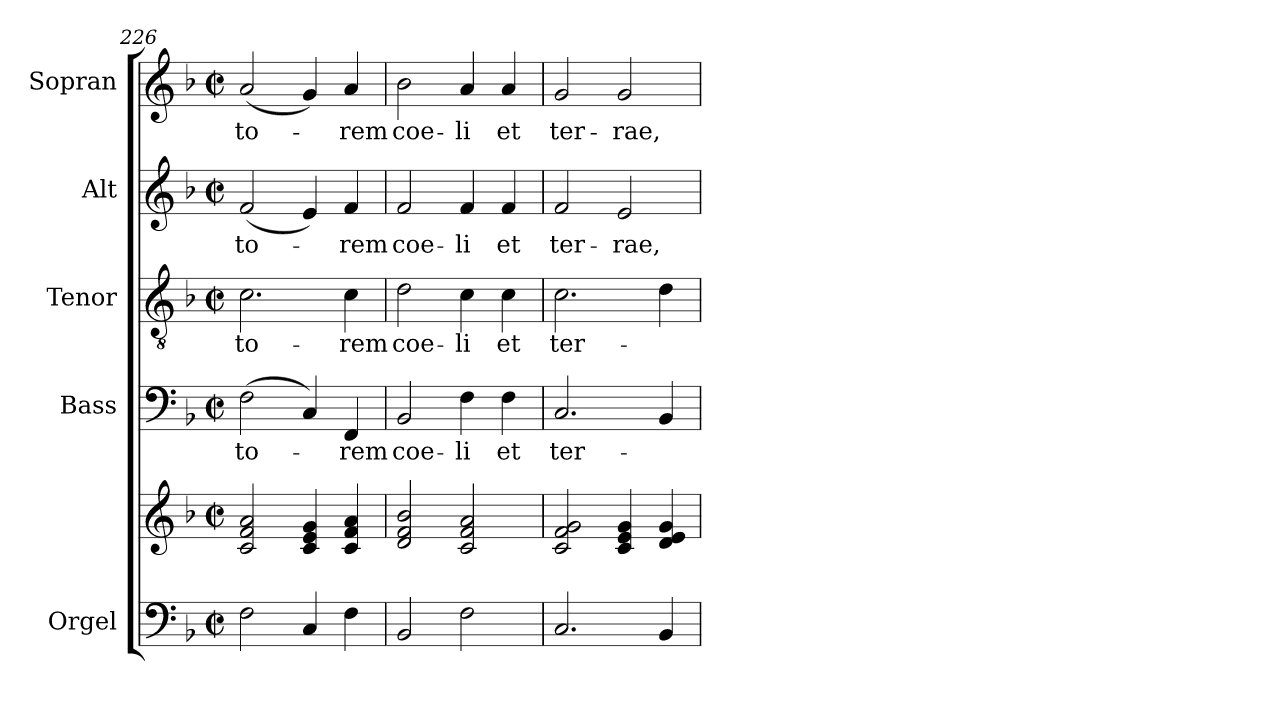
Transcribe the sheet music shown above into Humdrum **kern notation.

**kern	**kern	**kern	**text	**kern	**text	**kern	**text	**kern	**text
*part5	*part5	*part4	*part4	*part3	*part3	*part2	*part2	*part1	*part1
*staff6	*staff5	*staff4	*staff4	*staff3	*staff3	*staff2	*staff2	*staff1	*staff1
*I"Orgel	*	*I"Bass	*	*I"Tenor	*	*I"Alt	*	*I"Sopran	*
*I'Org.	*	*I'B.	*	*I'T.	*	*I'A.	*	*I'S.	*
*clefF4	*clefG2	*clefF4	*	*clefGv2	*	*clefG2	*	*clefG2	*
*k[b-]	*k[b-]	*k[b-]	*	*k[b-]	*	*k[b-]	*	*k[b-]	*
*F:	*F:	*F:	*	*F:	*	*F:	*	*F:	*
*M2/2	*M2/2	*M2/2	*	*M2/2	*	*M2/2	*	*M2/2	*
*met(c|)	*met(c|)	*met(c|)	*	*met(c|)	*	*met(c|)	*	*met(c|)	*
=226	=226	=226	=226	=226	=226	=226	=226	=226	=226
!	!	!	!LO:LY:b	!	!LO:LY:b	!	!LO:LY:b	!	!LO:LY:b
2F\	2c/ 2f/ 2a/	(>2F\	-to-	2.c\	-to-	(<2f/	-to-	(<2a/	-to-
4C/	4c/ 4e/ 4g/	4C/)	.	.	.	4e/)	.	4g/)	.
!	!	!	!LO:LY:b	!	!LO:LY:b	!	!LO:LY:b	!	!LO:LY:b
4F\	4c/ 4f/ 4a/	4FF/	-rem	4c\	-rem	4f/	-rem	4a/	-rem
=227	=227	=227	=227	=227	=227	=227	=227	=227	=227
!	!	!	!LO:LY:b	!	!LO:LY:b	!	!LO:LY:b	!	!LO:LY:b
2BB-/	2d/ 2f/ 2b-/	2BB-/	coe-	2d\	coe-	2f/	coe-	2b-\	coe-
!	!	!	!LO:LY:b	!	!LO:LY:b	!	!LO:LY:b	!	!LO:LY:b
2F\	2c/ 2f/ 2a/	4F\	-li	4c\	-li	4f/	-li	4a/	-li
!	!	!	!LO:LY:b	!	!LO:LY:b	!	!LO:LY:b	!	!LO:LY:b
.	.	4F\	et	4c\	et	4f/	et	4a/	et
=228	=228	=228	=228	=228	=228	=228	=228	=228	=228
!	!	!	!LO:LY:b	!	!LO:LY:b	!	!LO:LY:b	!	!LO:LY:b
2.C/	2c/ 2f/ 2g/	2.C/	ter-	2.c\	ter-	2f/	ter-	2g/	ter-
!	!	!	!	!	!	!	!LO:LY:b	!	!LO:LY:b
.	4c/ 4e/ 4g/	.	.	.	.	2e/	-rae,	2g/	-rae,
4BB-/	4d/ 4e/ 4g/	4BB-/	.	4d\	.	.	.	.	.
=	=	=	=	=	=	=	=	=	=
*-	*-	*-	*-	*-	*-	*-	*-	*-	*-
